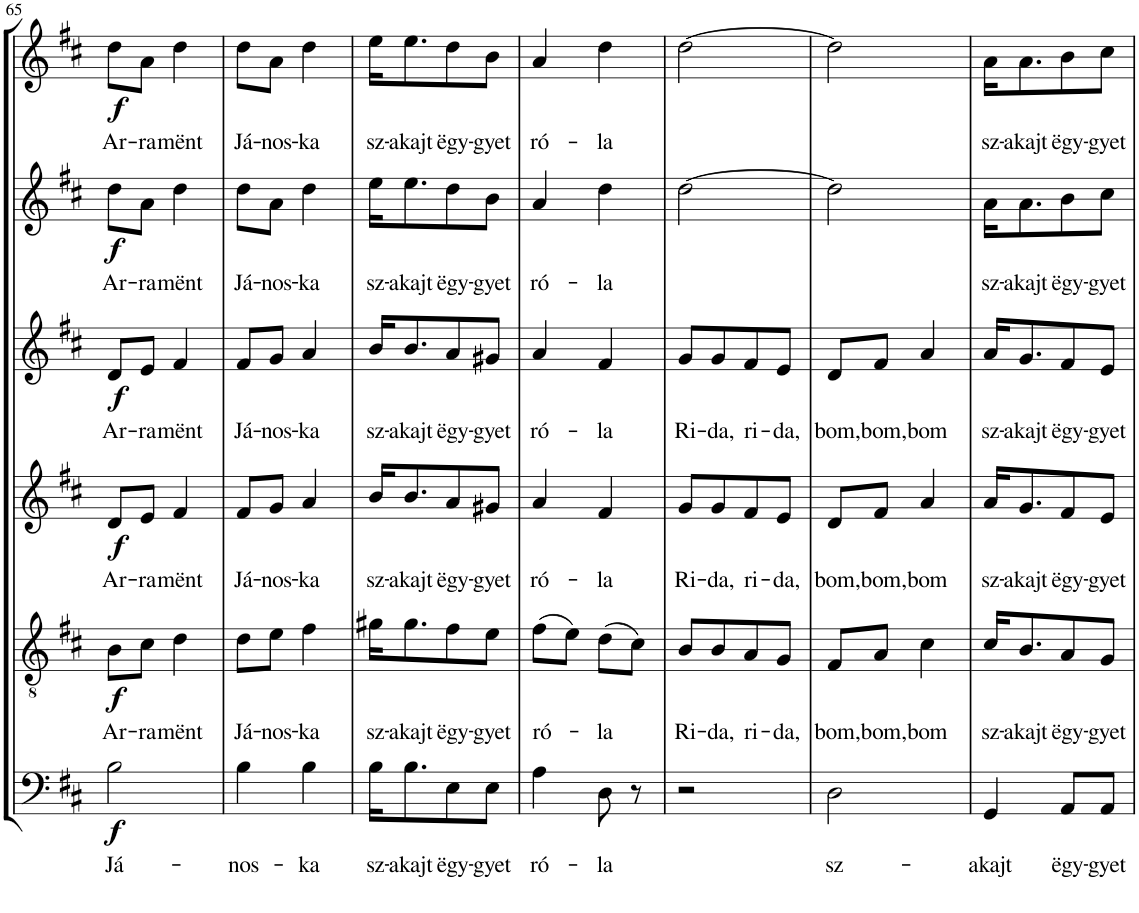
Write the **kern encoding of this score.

**kern	**text	**dynam	**kern	**text	**dynam	**kern	**text	**dynam	**kern	**text	**dynam	**kern	**text	**dynam	**kern	**text	**dynam
*part6	*part6	*part6	*part5	*part5	*part5	*part4	*part4	*part4	*part3	*part3	*part3	*part2	*part2	*part2	*part1	*part1	*part1
*staff6	*staff6	*staff6	*staff5	*staff5	*staff5	*staff4	*staff4	*staff4	*staff3	*staff3	*staff3	*staff2	*staff2	*staff2	*staff1	*staff1	*staff1
*I"Bassi	*	*	*I"Tenori	*	*	*I"Contralti II	*	*	*I"Contralti I	*	*	*I"Soprani II	*	*	*I"Soprani I	*	*
!!LO:PB:g=z
*clefF4	*	*	*clefGv2	*	*	*clefG2	*	*	*clefG2	*	*	*clefG2	*	*	*clefG2	*	*
*	*	*	*	*	*	*	*	*	*	*	*	*Trd1c2	*	*	*Trd1c2	*	*
*k[f#c#]	*	*	*k[f#c#]	*	*	*k[f#c#]	*	*	*k[f#c#]	*	*	*k[f#c#]	*	*	*k[f#c#]	*	*
*D:	*	*	*D:	*	*	*D:	*	*	*D:	*	*	*D:	*	*	*D:	*	*
*M2/4	*	*	*M2/4	*	*	*M2/4	*	*	*M2/4	*	*	*M2/4	*	*	*M2/4	*	*
=65	=65	=65	=65	=65	=65	=65	=65	=65	=65	=65	=65	=65	=65	=65	=65	=65	=65
!	!LO:LY:b	!LO:DY:b	!	!LO:LY:b	!LO:DY:b	!	!LO:LY:b	!LO:DY:b	!	!LO:LY:b	!LO:DY:b	!	!LO:LY:b	!LO:DY:b	!	!LO:LY:b	!LO:DY:b
2B\	Já-	f	8B\L	Ar-	f	8d/L	Ar-	f	8d/L	Ar-	f	8dd\L	Ar-	f	8dd\L	Ar-	f
!	!	!	!	!LO:LY:b	!	!	!LO:LY:b	!	!	!LO:LY:b	!	!	!LO:LY:b	!	!	!LO:LY:b	!
.	.	.	8c#\J	-ra	.	8e/J	-ra	.	8e/J	-ra	.	8a\J	-ra	.	8a\J	-ra	.
!	!	!	!	!LO:LY:b	!	!	!LO:LY:b	!	!	!LO:LY:b	!	!	!LO:LY:b	!	!	!LO:LY:b	!
.	.	.	4d\	mënt	.	4f#/	mënt	.	4f#/	mënt	.	4dd\	mënt	.	4dd\	mënt	.
=66	=66	=66	=66	=66	=66	=66	=66	=66	=66	=66	=66	=66	=66	=66	=66	=66	=66
!	!LO:LY:b	!	!	!LO:LY:b	!	!	!LO:LY:b	!	!	!LO:LY:b	!	!	!LO:LY:b	!	!	!LO:LY:b	!
4B\	-nos-	.	8d\L	Já-	.	8f#/L	Já-	.	8f#/L	Já-	.	8dd\L	Já-	.	8dd\L	Já-	.
!	!	!	!	!LO:LY:b	!	!	!LO:LY:b	!	!	!LO:LY:b	!	!	!LO:LY:b	!	!	!LO:LY:b	!
.	.	.	8e\J	-nos-	.	8g/J	-nos-	.	8g/J	-nos-	.	8a\J	-nos-	.	8a\J	-nos-	.
!	!LO:LY:b	!	!	!LO:LY:b	!	!	!LO:LY:b	!	!	!LO:LY:b	!	!	!LO:LY:b	!	!	!LO:LY:b	!
4B\	-ka	.	4f#\	-ka	.	4a/	-ka	.	4a/	-ka	.	4dd\	-ka	.	4dd\	-ka	.
=67	=67	=67	=67	=67	=67	=67	=67	=67	=67	=67	=67	=67	=67	=67	=67	=67	=67
!	!LO:LY:b	!	!	!LO:LY:b	!	!	!LO:LY:b	!	!	!LO:LY:b	!	!	!LO:LY:b	!	!	!LO:LY:b	!
16B\KL	sz-	.	16g#X\KL	sz-	.	16b/KL	sz-	.	16b/KL	sz-	.	16ee\KL	sz-	.	16ee\KL	sz-	.
!	!LO:LY:b	!	!	!LO:LY:b	!	!	!LO:LY:b	!	!	!LO:LY:b	!	!	!LO:LY:b	!	!	!LO:LY:b	!
8.B\	-akajt	.	8.g#\	-akajt	.	8.b/	-akajt	.	8.b/	-akajt	.	8.ee\	-akajt	.	8.ee\	-akajt	.
!	!LO:LY:b	!	!	!LO:LY:b	!	!	!LO:LY:b	!	!	!LO:LY:b	!	!	!LO:LY:b	!	!	!LO:LY:b	!
8E\	ëgy-	.	8f#\	ëgy-	.	8a/	ëgy-	.	8a/	ëgy-	.	8dd\	ëgy-	.	8dd\	ëgy-	.
!	!LO:LY:b	!	!	!LO:LY:b	!	!	!LO:LY:b	!	!	!LO:LY:b	!	!	!LO:LY:b	!	!	!LO:LY:b	!
8E\J	-gyet	.	8e\J	-gyet	.	8g#X/J	-gyet	.	8g#X/J	-gyet	.	8b\J	-gyet	.	8b\J	-gyet	.
=68	=68	=68	=68	=68	=68	=68	=68	=68	=68	=68	=68	=68	=68	=68	=68	=68	=68
!	!LO:LY:b	!	!	!LO:LY:b	!	!	!LO:LY:b	!	!	!LO:LY:b	!	!	!LO:LY:b	!	!	!LO:LY:b	!
4A\	ró-	.	(8f#\L	ró-	.	4a/	ró-	.	4a/	ró-	.	4a/	ró-	.	4a/	ró-	.
.	.	.	8e\J)	.	.	.	.	.	.	.	.	.	.	.	.	.	.
!	!LO:LY:b	!	!	!LO:LY:b	!	!	!LO:LY:b	!	!	!LO:LY:b	!	!	!LO:LY:b	!	!	!LO:LY:b	!
8D\	-la	.	(8d\L	-la	.	4f#/	-la	.	4f#/	-la	.	4dd\	-la	.	4dd\	-la	.
8r	.	.	8c#\J)	.	.	.	.	.	.	.	.	.	.	.	.	.	.
=69	=69	=69	=69	=69	=69	=69	=69	=69	=69	=69	=69	=69	=69	=69	=69	=69	=69
!	!	!	!	!LO:LY:b	!	!	!LO:LY:b	!	!	!LO:LY:b	!	!	!	!	!	!	!
2r	.	.	8B/L	Ri-	.	8g/L	Ri-	.	8g/L	Ri-	.	[2dd\	.	.	[2dd\	.	.
!	!	!	!	!LO:LY:b	!	!	!LO:LY:b	!	!	!LO:LY:b	!	!	!	!	!	!	!
.	.	.	8B/	-da,	.	8g/	-da,	.	8g/	-da,	.	.	.	.	.	.	.
!	!	!	!	!LO:LY:b	!	!	!LO:LY:b	!	!	!LO:LY:b	!	!	!	!	!	!	!
.	.	.	8A/	ri-	.	8f#/	ri-	.	8f#/	ri-	.	.	.	.	.	.	.
!	!	!	!	!LO:LY:b	!	!	!LO:LY:b	!	!	!LO:LY:b	!	!	!	!	!	!	!
.	.	.	8G/J	-da,	.	8e/J	-da,	.	8e/J	-da,	.	.	.	.	.	.	.
=70	=70	=70	=70	=70	=70	=70	=70	=70	=70	=70	=70	=70	=70	=70	=70	=70	=70
!	!LO:LY:b	!	!	!LO:LY:b	!	!	!LO:LY:b	!	!	!LO:LY:b	!	!	!	!	!	!	!
2D\	sz-	.	8F#/L	bom,	.	8d/L	bom,	.	8d/L	bom,	.	2dd\]	.	.	2dd\]	.	.
!	!	!	!	!LO:LY:b	!	!	!LO:LY:b	!	!	!LO:LY:b	!	!	!	!	!	!	!
.	.	.	8A/J	bom,	.	8f#/J	bom,	.	8f#/J	bom,	.	.	.	.	.	.	.
!	!	!	!	!LO:LY:b	!	!	!LO:LY:b	!	!	!LO:LY:b	!	!	!	!	!	!	!
.	.	.	4c#\	bom	.	4a/	bom	.	4a/	bom	.	.	.	.	.	.	.
=71	=71	=71	=71	=71	=71	=71	=71	=71	=71	=71	=71	=71	=71	=71	=71	=71	=71
!	!LO:LY:b	!	!	!LO:LY:b	!	!	!LO:LY:b	!	!	!LO:LY:b	!	!	!LO:LY:b	!	!	!LO:LY:b	!
4GG/	-akajt	.	16c#/KL	sz-	.	16a/KL	sz-	.	16a/KL	sz-	.	16a\KL	sz-	.	16a\KL	sz-	.
!	!	!	!	!LO:LY:b	!	!	!LO:LY:b	!	!	!LO:LY:b	!	!	!LO:LY:b	!	!	!LO:LY:b	!
.	.	.	8.B/	-akajt	.	8.g/	-akajt	.	8.g/	-akajt	.	8.a\	-akajt	.	8.a\	-akajt	.
!	!LO:LY:b	!	!	!LO:LY:b	!	!	!LO:LY:b	!	!	!LO:LY:b	!	!	!LO:LY:b	!	!	!LO:LY:b	!
8AA/L	ëgy-	.	8A/	ëgy-	.	8f#/	ëgy-	.	8f#/	ëgy-	.	8b\	ëgy-	.	8b\	ëgy-	.
!	!LO:LY:b	!	!	!LO:LY:b	!	!	!LO:LY:b	!	!	!LO:LY:b	!	!	!LO:LY:b	!	!	!LO:LY:b	!
8AA/J	-gyet	.	8G/J	-gyet	.	8e/J	-gyet	.	8e/J	-gyet	.	8cc#\J	-gyet	.	8cc#\J	-gyet	.
=	=	=	=	=	=	=	=	=	=	=	=	=	=	=	=	=	=
*-	*-	*-	*-	*-	*-	*-	*-	*-	*-	*-	*-	*-	*-	*-	*-	*-	*-
